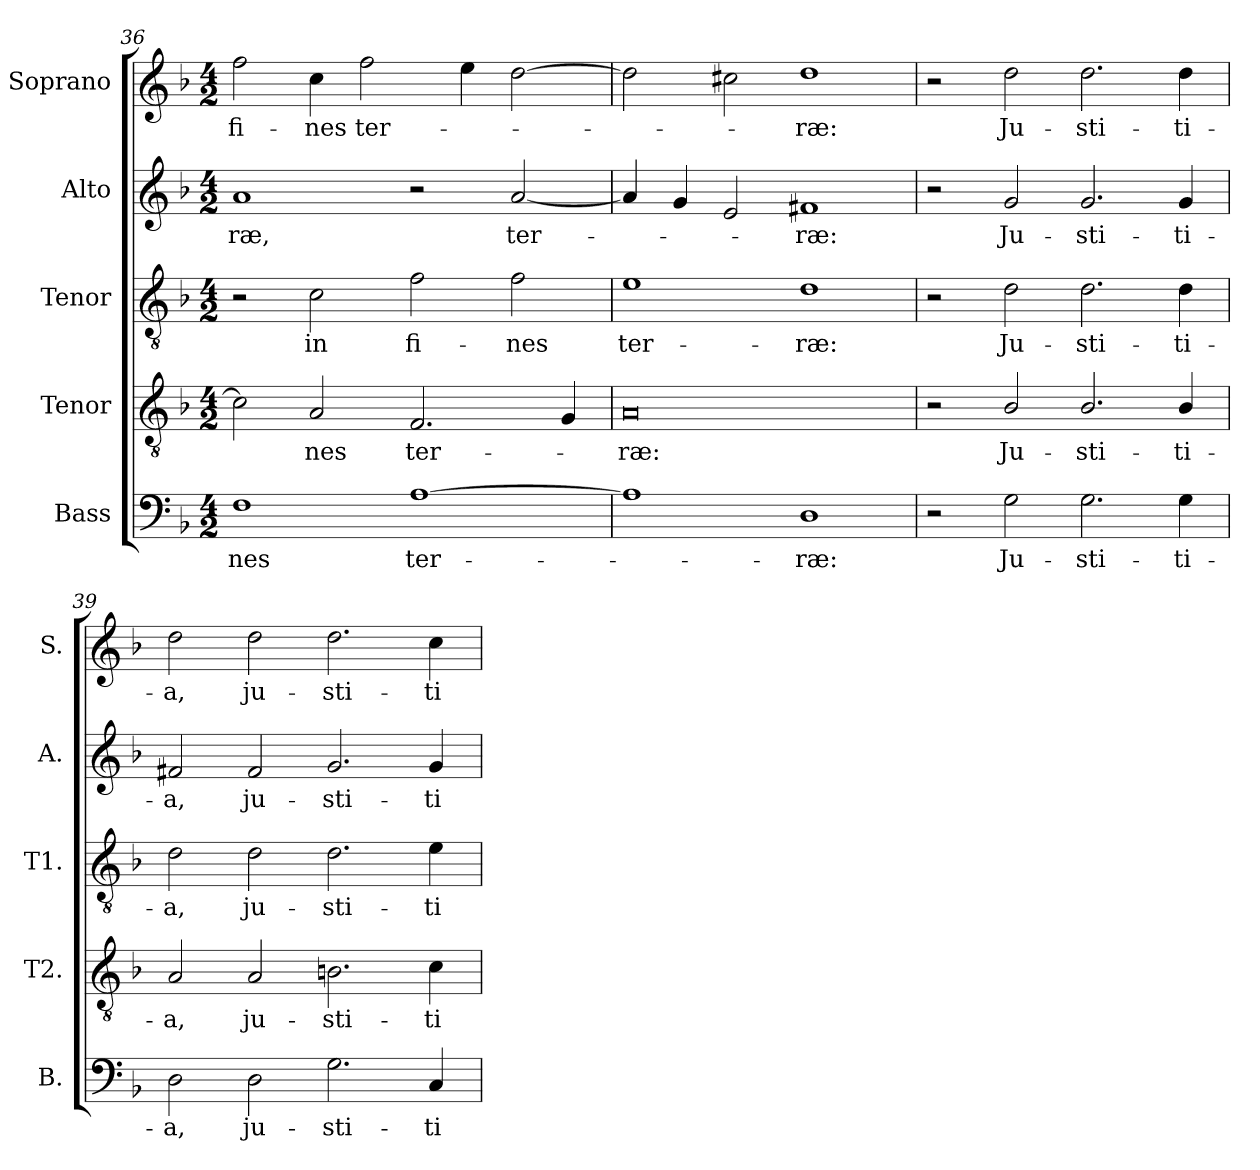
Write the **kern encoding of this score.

**kern	**text	**kern	**text	**kern	**text	**kern	**text	**kern	**text
*part5	*part5	*part4	*part4	*part3	*part3	*part2	*part2	*part1	*part1
*staff5	*staff5	*staff4	*staff4	*staff3	*staff3	*staff2	*staff2	*staff1	*staff1
*I"Bass	*	*I"Tenor	*	*I"Tenor	*	*I"Alto	*	*I"Soprano	*
*I'B.	*	*I'T2.	*	*I'T1.	*	*I'A.	*	*I'S.	*
*clefF4	*	*clefGv2	*	*clefGv2	*	*clefG2	*	*clefG2	*
*	*	*ITrd7c12	*	*ITrd7c12	*	*	*	*	*
*k[b-]	*	*k[b-]	*	*k[b-]	*	*k[b-]	*	*k[b-]	*
*F:	*	*F:	*	*F:	*	*F:	*	*F:	*
*M4/2	*	*M4/2	*	*M4/2	*	*M4/2	*	*M4/2	*
=36	=36	=36	=36	=36	=36	=36	=36	=36	=36
!	!LO:LY:b:color=#000000	!	!	!	!	!	!	!	!
!	!	!	!	!	!	!	!LO:LY:b:color=#000000	!	!
!	!	!	!	!	!	!	!	!	!LO:LY:b:color=#000000
1Fi	-nes	2Ci\]	.	2r	.	1ai	-ræ,	2ffi\	fi-
!	!	!	!LO:LY:b:color=#000000	!	!	!	!	!	!
!	!	!	!	!	!LO:LY:b:color=#000000	!	!	!	!
!	!	!	!	!	!	!	!	!	!LO:LY:b:color=#000000
.	.	2AAi/	-nes	2Ci\	in	.	.	4cci\	-nes
!	!	!	!	!	!	!	!	!	!LO:LY:b:color=#000000
.	.	.	.	.	.	.	.	2ffi\	ter-
!	!LO:LY:b:color=#000000	!	!	!	!	!	!	!	!
!	!	!	!LO:LY:b:color=#000000	!	!	!	!	!	!
!	!	!	!	!	!LO:LY:b:color=#000000	!	!	!	!
[1Ai	ter-	2.FFi/	ter-	2Fi\	fi-	2r	.	.	.
.	.	.	.	.	.	.	.	4eei\	.
!	!	!	!	!	!LO:LY:b:color=#000000	!	!	!	!
!	!	!	!	!	!	!	!LO:LY:b:color=#000000	!	!
.	.	.	.	2Fi\	-nes	[2ai/	ter-	[2ddi\	.
.	.	4GGi/	.	.	.	.	.	.	.
=37	=37	=37	=37	=37	=37	=37	=37	=37	=37
!	!	!	!LO:LY:b:color=#000000	!	!	!	!	!	!
!	!	!	!	!	!LO:LY:b:color=#000000	!	!	!	!
1Ai]	.	0AAi	-ræ:	1Ei	ter-	4ai/]	.	2ddi\]	.
.	.	.	.	.	.	4gi/	.	.	.
.	.	.	.	.	.	2ei/	.	2cc#Xi\	.
!	!LO:LY:b:color=#000000	!	!	!	!	!	!	!	!
!	!	!	!	!	!LO:LY:b:color=#000000	!	!	!	!
!	!	!	!	!	!	!	!LO:LY:b:color=#000000	!	!
!	!	!	!	!	!	!	!	!	!LO:LY:b:color=#000000
1Di	-ræ:	.	.	1Di	-ræ:	1f#Xi	-ræ:	1ddi	-ræ:
=38	=38	=38	=38	=38	=38	=38	=38	=38	=38
2r	.	2r	.	2r	.	2r	.	2r	.
!	!LO:LY:b:color=#000000	!	!	!	!	!	!	!	!
!	!	!	!LO:LY:b:color=#000000	!	!	!	!	!	!
!	!	!	!	!	!LO:LY:b:color=#000000	!	!	!	!
!	!	!	!	!	!	!	!LO:LY:b:color=#000000	!	!
!	!	!	!	!	!	!	!	!	!LO:LY:b:color=#000000
2Gi\	Ju-	2BB-i/	Ju-	2Di\	Ju-	2gi/	Ju-	2ddi\	Ju-
!	!LO:LY:b:color=#000000	!	!	!	!	!	!	!	!
!	!	!	!LO:LY:b:color=#000000	!	!	!	!	!	!
!	!	!	!	!	!LO:LY:b:color=#000000	!	!	!	!
!	!	!	!	!	!	!	!LO:LY:b:color=#000000	!	!
!	!	!	!	!	!	!	!	!	!LO:LY:b:color=#000000
2.Gi\	-sti-	2.BB-i/	-sti-	2.Di\	-sti-	2.gi/	-sti-	2.ddi\	-sti-
!	!LO:LY:b:color=#000000	!	!	!	!	!	!	!	!
!	!	!	!LO:LY:b:color=#000000	!	!	!	!	!	!
!	!	!	!	!	!LO:LY:b:color=#000000	!	!	!	!
!	!	!	!	!	!	!	!LO:LY:b:color=#000000	!	!
!	!	!	!	!	!	!	!	!	!LO:LY:b:color=#000000
4Gi\	-ti-	4BB-i/	-ti-	4Di\	-ti-	4gi/	-ti-	4ddi\	-ti-
!!LO:PB:g=z
=39	=39	=39	=39	=39	=39	=39	=39	=39	=39
!	!LO:LY:b:color=#000000	!	!	!	!	!	!	!	!
!	!	!	!LO:LY:b:color=#000000	!	!	!	!	!	!
!	!	!	!	!	!LO:LY:b:color=#000000	!	!	!	!
!	!	!	!	!	!	!	!LO:LY:b:color=#000000	!	!
!	!	!	!	!	!	!	!	!	!LO:LY:b:color=#000000
2Di\	-a,	2AAi/	-a,	2Di\	-a,	2f#Xi/	-a,	2ddi\	-a,
!	!LO:LY:b:color=#000000	!	!	!	!	!	!	!	!
!	!	!	!LO:LY:b:color=#000000	!	!	!	!	!	!
!	!	!	!	!	!LO:LY:b:color=#000000	!	!	!	!
!	!	!	!	!	!	!	!LO:LY:b:color=#000000	!	!
!	!	!	!	!	!	!	!	!	!LO:LY:b:color=#000000
2Di\	ju-	2AAi/	ju-	2Di\	ju-	2f#i/	ju-	2ddi\	ju-
!	!LO:LY:b:color=#000000	!	!	!	!	!	!	!	!
!	!	!	!LO:LY:b:color=#000000	!	!	!	!	!	!
!	!	!	!	!	!LO:LY:b:color=#000000	!	!	!	!
!	!	!	!	!	!	!	!LO:LY:b:color=#000000	!	!
!	!	!	!	!	!	!	!	!	!LO:LY:b:color=#000000
2.Gi\	-sti-	2.BBni\	-sti-	2.Di\	-sti-	2.gi/	-sti-	2.ddi\	-sti-
!	!LO:LY:b:color=#000000	!	!	!	!	!	!	!	!
!	!	!	!LO:LY:b:color=#000000	!	!	!	!	!	!
!	!	!	!	!	!LO:LY:b:color=#000000	!	!	!	!
!	!	!	!	!	!	!	!LO:LY:b:color=#000000	!	!
!	!	!	!	!	!	!	!	!	!LO:LY:b:color=#000000
4Ci/	-ti-	4Ci\	-ti-	4Ei\	-ti-	4gi/	-ti-	4cci\	-ti-
=	=	=	=	=	=	=	=	=	=
*-	*-	*-	*-	*-	*-	*-	*-	*-	*-
